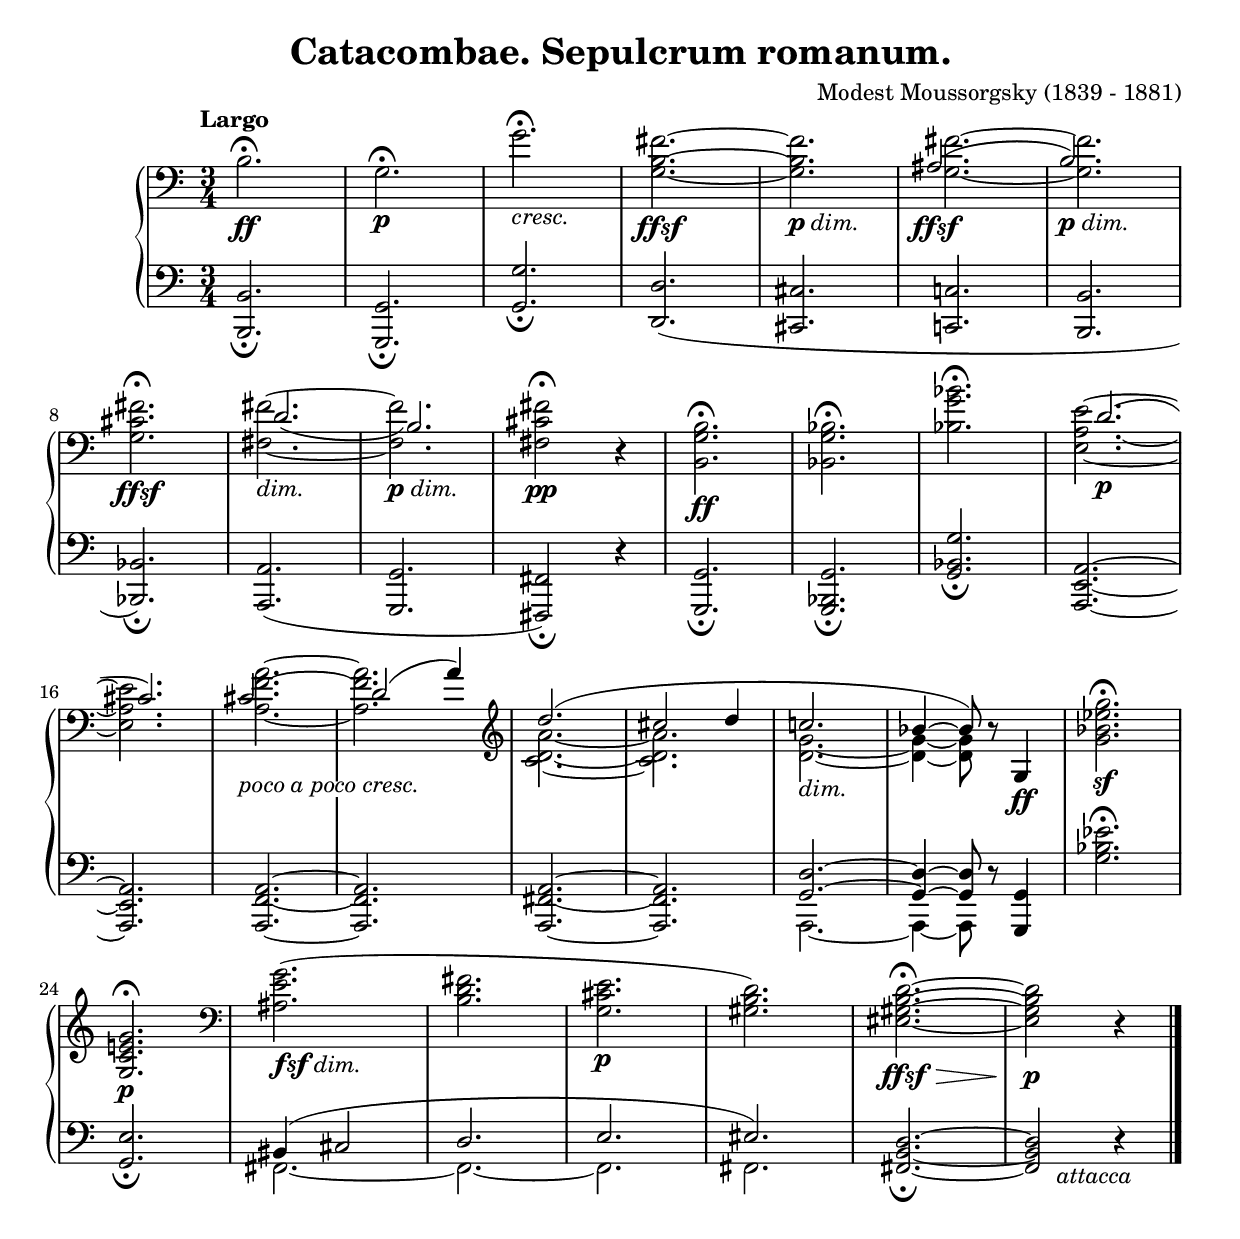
%...+....1....+....2....+....3....+....4....+....5....+....6....+....7....+....
\version "2.18.2"
\language "english"

\header {
  title        = "Catacombae. Sepulcrum romanum."
  composer     = "Modest Moussorgsky (1839 - 1881)"
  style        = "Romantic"
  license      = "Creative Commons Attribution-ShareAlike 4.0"
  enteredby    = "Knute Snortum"
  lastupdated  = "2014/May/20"
  date         = "1874"
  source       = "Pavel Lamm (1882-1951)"

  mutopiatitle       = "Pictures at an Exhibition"
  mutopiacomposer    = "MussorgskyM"
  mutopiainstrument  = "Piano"
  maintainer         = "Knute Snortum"
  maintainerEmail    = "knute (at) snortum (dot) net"
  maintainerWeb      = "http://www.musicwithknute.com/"
}

dimin = \markup { \italic "dim." }
cresc = \markup { \italic "cresc." }
pocoCresc = \markup { \whiteout { \italic "poco a poco cresc." } }
attacca = \markup { \italic "     attacca" }
ffsf = #(make-dynamic-script "ffsf")
fsfdim = \markup { \dynamic "fsf" \italic "dim." }
pdim = \markup { \dynamic "p" \italic "dim." }

forceShiftBack = \override NoteColumn.force-hshift = #-1.2
forceShiftOn = \override NoteColumn.force-hshift = #1.2
forceShiftOff = \override NoteColumn.force-hshift = #0
adjustTextY = \once \override TextScript.Y-offset = #-6

slurAdjustOne = \shape #'((0.0 . 0.0) (0.0 . 0.5) (0.0 . 0.5) (-1.0 . 1.0)) Slur
slurAdjustTwo = \shape #'(
  ((0.0 . 0.0) (0.0 . -0.5) (0.0 . 0.0) (0.0 . -0.5))
  ((0.0 . 1.0) (0.0 . 0.0) (0.0 . 0.0) (0.0 . 0.0))
)Slur

upper = \relative c' {
  \tempo "Largo"
  | b2. \ff \fermata
  | g2. \p \fermata
  | g'2. _\cresc \fermata
  | <g, b fs'>2. ~ _\ffsf
  | q _\pdim
  |
  <<
    { \forceShiftBack as2. ( _\ffsf | b2. _\pdim ) }
    \\
    { \forceShiftOff <g _~ fs' ^~ >2. | q2. }
  >>
  \break

  \barNumberCheck #8
  | <g cs fs>2. _\ffsf \fermata
  |
  <<
    { \forceShiftOn \slurAdjustOne d'2. _( | b2. ) }
    \\
    { \forceShiftOff <fs _~ fs' ^~>2. _\dimin | q _\pdim }

  >>
  | <fs cs' fs>2 \pp \fermata r4
  | <b, g' b>2. \ff \fermata
  | <bf g' bf>2. \fermata
  | <bf' g' bf>2. \fermata
  |
  <<
    { \forceShiftOn \slurAdjustTwo d2. ( \p | cs2. ) } % bar #16
    \\
    { <e, _~ a ~ e' ^~> | q }
  >>
  |
  <<
    { \forceShiftBack \adjustTextY cs'2. _\pocoCresc | \forceShiftOn d2 ( a'4 ) }
    \\
    { <a ^~ f ^~ a, _~ >2. | q }
  >>
  \clef treble
  |
  <<
    { \forceShiftOff d2. ( | cs2 d4 | c2. _\dimin | bf4 ~ bf8 ) }
    \\
    { <c, d a'>2. ~ | q2. | <d g>2. ~ | q4 ~ q8 }
  >>
  r8 g,4 \ff
  | <g' bf ef g>2. \sf \fermata
  \break

  \barNumberCheck #24
  | <g, c e g>2. \p \fermata
  \clef bass
  | <as e' g>2. ( _\fsfdim
  | <b d fs>2.
  | <g cs e>2. \p
  | <gs b d>2. )
  | <es gs b d>2. ~ \ffsf \> \fermata
  | q2 \p r4
  | \bar "|."
}

lower = \relative c {
  | <b b,>2. _\fermata
  | <g g,>2. _\fermata
  | <g' g,>2. _\fermata
  | <d d,>2. (
  | <cs cs,>2.
  | <c c,>2.
  | <b b,>2.

  \barNumberCheck #8
  | <bf bf,>2. ) _\fermata
  | <a a,>2. (
  | <g g,>2.
  | <fs fs,>2 ) _\fermata r4
  | <g g,>2. _\fermata
  | <g bf, g>2. _\fermata
  | <g' bf, g>2. _\fermata
  | <a, e a,>2. ~
  \break

  \barNumberCheck #16
  | q2.
  | <a f a,>2. ~
  | q2.
  | <a fs a,>2. ~
  | q2.
  | << { <g d'>2. ~ | q4 ~ q8 } \\ { a,2. ~ | a4 ~ a8 } >> r8 <g' g,>4
  | <g' bf ef>2. \fermata
  \break

  | <g, e'>2. _\fermata
  |
  <<
    { bs4 ( cs2 | d2. | e2. | es2. ) }
    \\
    { fs,2. ~ | fs2. ~ | fs2. | fs2. }
  >>
  | <fs b d>2. ~ _\fermata
  | q2 _\attacca r4
  |
}

global = {
  \clef bass
  \time 3/4
  \accidentalStyle piano
}

\score {
  \new PianoStaff <<
    \new Staff = "up" {
      \global
      \upper
    }
    \new Staff = "down" {
      \global
      \lower
    }
  >>
  \layout {
  }
  \midi {
    \tempo 4 = 60
  }
}
